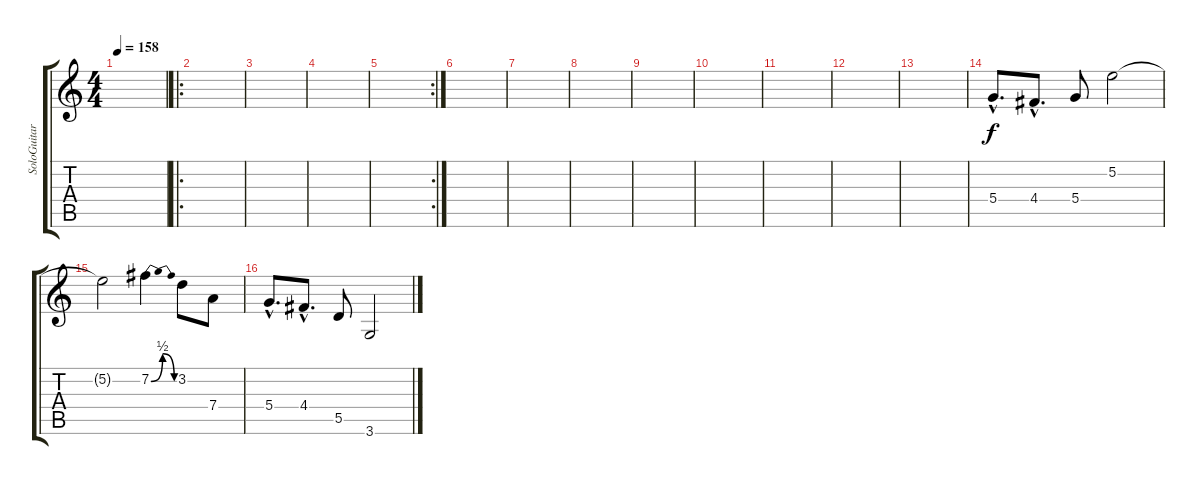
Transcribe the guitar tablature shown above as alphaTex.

\track ("SoloGuitar" "SoloGuitar") {instrument overdrivenguitar}
\staff {score tabs}
\tuning (E4 B3 G3 D3 A2 E2) {hide}
\ts (4 4)
\tempo 158
\clef g2
\ks c
|
\ro
|
|
|
\rc 2
|
|
|
|
|
|
|
|
|
5.4{hac}.8{d} 4.4{hac}.8{d} 5.4.8 5.2.2 |
5.2{t}.2 7.2{be (bendrelease 0 0 30 2 30 2 60 0)}.4 3.2.8 7.4.8 |
5.4{hac}.8{d} 4.4{hac}.8{d} 5.5.8 3.6.2
